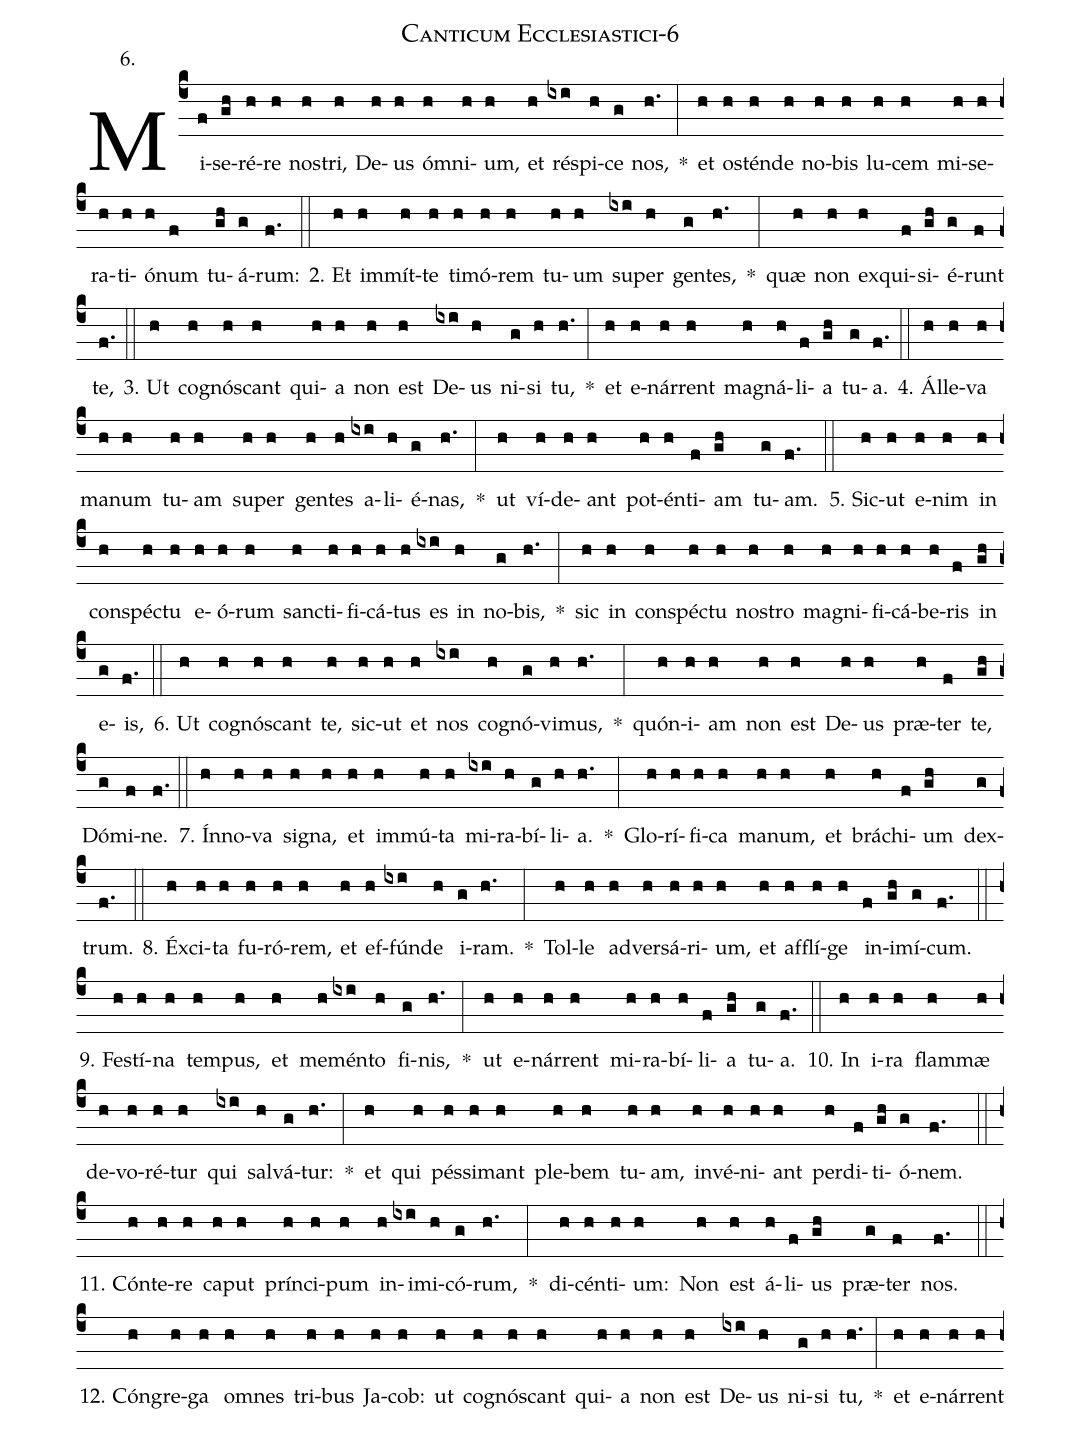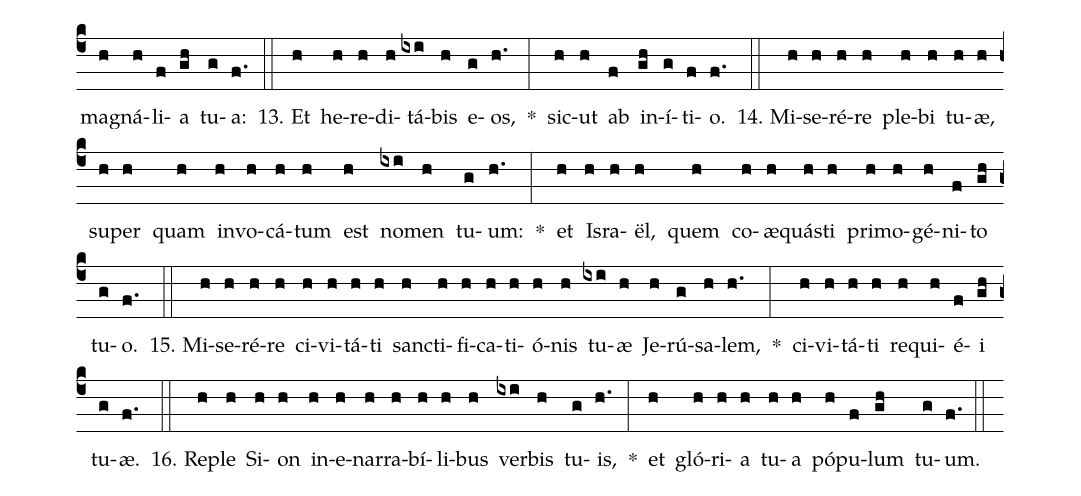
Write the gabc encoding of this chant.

name: Canticum Ecclesiastici-6;
annotation: 6.;
%%
(c4)Mi(f)se(gh)ré(h)re(h) nos(h)tri,(h) De(h)us(h) óm(h)ni(h)um,(h) et(h) ré(ixi)spi(h)ce(g) nos,(h.) *(:) et(h) os(h)tén(h)de(h) no(h)bis(h) lu(h)cem(h) mi(h)se(h)ra(h)ti(h)ó(h)num(f) tu(gh)á(g)rum:(f.) (::)
2. Et(h) im(h)mít(h)te(h) ti(h)mó(h)rem(h) tu(h)um(h) su(ixi)per(h) gen(g)tes,(h.) *(:) quæ(h) non(h) ex(h)qui(f)si(gh)é(g)runt(f) te,(f.) (::)
3. Ut(h) co(h)gnós(h)cant(h) qui(h)a(h) non(h) est(h) De(ixi)us(h) ni(g)si(h) tu,(h.) *(:) et(h) e(h)nár(h)rent(h) ma(h)gná(h)li(f)a(gh) tu(g)a.(f.) (::)
4. Ál(h)le(h)va(h) ma(h)num(h) tu(h)am(h) su(h)per(h) gen(h)tes(h) a(ixi)li(h)é(g)nas,(h.) *(:) ut(h) ví(h)de(h)ant(h) pot(h)én(h)ti(f)am(gh) tu(g)am.(f.) (::)
5. Sic(h)ut(h) e(h)nim(h) in(h) con(h)spéc(h)tu(h) e(h)ó(h)rum(h) sanc(h)ti(h)fi(h)cá(h)tus(h) es(ixi) in(h) no(g)bis,(h.) *(:) sic(h) in(h) con(h)spéc(h)tu(h) nos(h)tro(h) ma(h)gni(h)fi(h)cá(h)be(h)ris(f) in(gh) e(g)is,(f.) (::)
6. Ut(h) co(h)gnós(h)cant(h) te,(h) sic(h)ut(h) et(h) nos(ixi) co(h)gnó(g)vi(h)mus,(h.) *(:) quón(h)i(h)am(h) non(h) est(h) De(h)us(h) præ(h)ter(f) te,(gh) Dó(g)mi(f)ne.(f.) (::)
7. Ín(h)no(h)va(h) si(h)gna,(h) et(h) im(h)mú(h)ta(h) mi(ixi)ra(h)bí(g)li(h)a.(h.) *(:) Glo(h)rí(h)fi(h)ca(h) ma(h)num,(h) et(h) brá(h)chi(f)um(gh) dex(g)trum.(f.) (::)
8. Éx(h)ci(h)ta(h) fu(h)ró(h)rem,(h) et(h) ef(h)fún(ixi)de(h) i(g)ram.(h.) *(:) Tol(h)le(h) ad(h)ver(h)sá(h)ri(h)um,(h) et(h) af(h)flí(h)ge(h) in(f)i(gh)mí(g)cum.(f.) (::)
9. Fes(h)tí(h)na(h) tem(h)pus,(h) et(h) me(h)mén(ixi)to(h) fi(g)nis,(h.) *(:) ut(h) e(h)nár(h)rent(h) mi(h)ra(h)bí(h)li(f)a(gh) tu(g)a.(f.) (::)
10. In(h) i(h)ra(h) flam(h)mæ(h) de(h)vo(h)ré(h)tur(h) qui(ixi) sal(h)vá(g)tur:(h.) *(:) et(h) qui(h) pés(h)si(h)mant(h) ple(h)bem(h) tu(h)am,(h) in(h)vé(h)ni(h)ant(h) per(h)di(f)ti(gh)ó(g)nem.(f.) (::)
11. Cón(h)te(h)re(h) ca(h)put(h) prín(h)ci(h)pum(h) in(h)i(ixi)mi(h)có(g)rum,(h.) *(:) di(h)cén(h)ti(h)um:(h) Non(h) est(h) á(h)li(f)us(gh) præ(g)ter(f) nos.(f.) (::)
12. Cón(h)gre(h)ga(h) om(h)nes(h) tri(h)bus(h) Ja(h)cob:(h) ut(h) co(h)gnós(h)cant(h) qui(h)a(h) non(h) est(h) De(ixi)us(h) ni(g)si(h) tu,(h.) *(:) et(h) e(h)nár(h)rent(h) ma(h)gná(h)li(f)a(gh) tu(g)a:(f.) (::)
13. Et(h) he(h)re(h)di(h)tá(ixi)bis(h) e(g)os,(h.) *(:) sic(h)ut(h) ab(f) in(gh)í(g)ti(f)o.(f.) (::)
14. Mi(h)se(h)ré(h)re(h) ple(h)bi(h) tu(h)æ,(h) su(h)per(h) quam(h) in(h)vo(h)cá(h)tum(h) est(h) no(ixi)men(h) tu(g)um:(h.) *(:) et(h) Is(h)ra(h)ël,(h) quem(h) co(h)æ(h)quás(h)ti(h) pri(h)mo(h)gé(h)ni(f)to(gh) tu(g)o.(f.) (::)
15. Mi(h)se(h)ré(h)re(h) ci(h)vi(h)tá(h)ti(h) sanc(h)ti(h)fi(h)ca(h)ti(h)ó(h)nis(h) tu(ixi)æ(h) Je(h)rú(g)sa(h)lem,(h.) *(:) ci(h)vi(h)tá(h)ti(h) re(h)qui(h)é(f)i(gh) tu(g)æ.(f.) (::)
16. Re(h)ple(h) Si(h)on(h) in(h)e(h)nar(h)ra(h)bí(h)li(h)bus(h) ver(ixi)bis(h) tu(g)is,(h.) *(:) et(h) gló(h)ri(h)a(h) tu(h)a(h) pó(h)pu(f)lum(gh) tu(g)um.(f.) (::)
